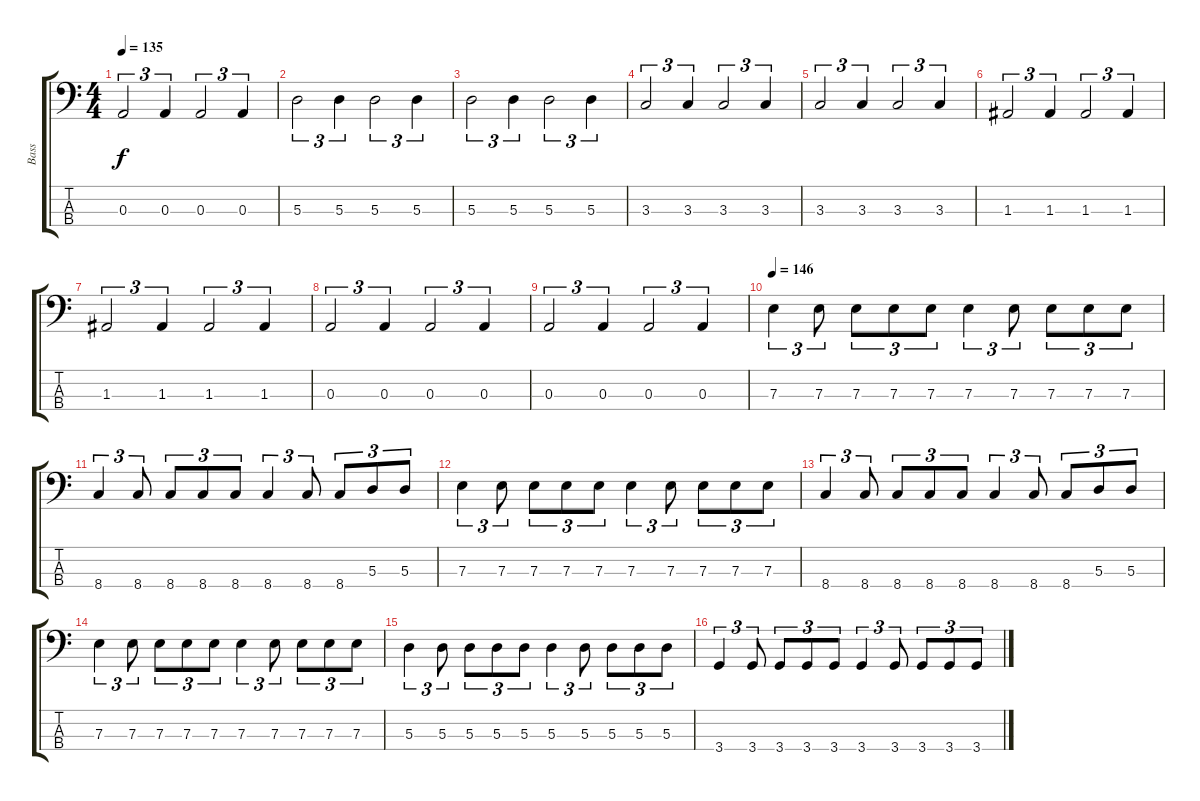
\track ("Bass" "Bass") {instrument electricbassfinger}
\staff {score tabs}
\tuning (G2 D2 A1 E1) {hide}
\ts (4 4)
\tempo 135
\clef f4
\ks c
0.3.2{tu (3 2) dy f} 0.3.4{tu (3 2)} 0.3.2{tu (3 2)} 0.3.4{tu (3 2)} |
5.3.2{tu (3 2)} 5.3.4{tu (3 2)} 5.3.2{tu (3 2)} 5.3.4{tu (3 2)} |
5.3.2{tu (3 2)} 5.3.4{tu (3 2)} 5.3.2{tu (3 2)} 5.3.4{tu (3 2)} |
3.3.2{tu (3 2)} 3.3.4{tu (3 2)} 3.3.2{tu (3 2)} 3.3.4{tu (3 2)} |
3.3.2{tu (3 2)} 3.3.4{tu (3 2)} 3.3.2{tu (3 2)} 3.3.4{tu (3 2)} |
1.3.2{tu (3 2)} 1.3.4{tu (3 2)} 1.3.2{tu (3 2)} 1.3.4{tu (3 2)} |
1.3.2{tu (3 2)} 1.3.4{tu (3 2)} 1.3.2{tu (3 2)} 1.3.4{tu (3 2)} |
0.3.2{tu (3 2)} 0.3.4{tu (3 2)} 0.3.2{tu (3 2)} 0.3.4{tu (3 2)} |
0.3.2{tu (3 2)} 0.3.4{tu (3 2)} 0.3.2{tu (3 2)} 0.3.4{tu (3 2)} |
\tempo 146
7.3.4{tu (3 2)} 7.3.8{tu (3 2)} 7.3.8{tu (3 2)} 7.3.8{tu (3 2)} 7.3.8{tu (3 2)} 7.3.4{tu (3 2)} 7.3.8{tu (3 2)} 7.3.8{tu (3 2)} 7.3.8{tu (3 2)} 7.3.8{tu (3 2)} |
8.4.4{tu (3 2)} 8.4.8{tu (3 2)} 8.4.8{tu (3 2)} 8.4.8{tu (3 2)} 8.4.8{tu (3 2)} 8.4.4{tu (3 2)} 8.4.8{tu (3 2)} 8.4.8{tu (3 2)} 5.3.8{tu (3 2)} 5.3.8{tu (3 2)} |
7.3.4{tu (3 2)} 7.3.8{tu (3 2)} 7.3.8{tu (3 2)} 7.3.8{tu (3 2)} 7.3.8{tu (3 2)} 7.3.4{tu (3 2)} 7.3.8{tu (3 2)} 7.3.8{tu (3 2)} 7.3.8{tu (3 2)} 7.3.8{tu (3 2)} |
8.4.4{tu (3 2)} 8.4.8{tu (3 2)} 8.4.8{tu (3 2)} 8.4.8{tu (3 2)} 8.4.8{tu (3 2)} 8.4.4{tu (3 2)} 8.4.8{tu (3 2)} 8.4.8{tu (3 2)} 5.3.8{tu (3 2)} 5.3.8{tu (3 2)} |
7.3.4{tu (3 2)} 7.3.8{tu (3 2)} 7.3.8{tu (3 2)} 7.3.8{tu (3 2)} 7.3.8{tu (3 2)} 7.3.4{tu (3 2)} 7.3.8{tu (3 2)} 7.3.8{tu (3 2)} 7.3.8{tu (3 2)} 7.3.8{tu (3 2)} |
5.3.4{tu (3 2)} 5.3.8{tu (3 2)} 5.3.8{tu (3 2)} 5.3.8{tu (3 2)} 5.3.8{tu (3 2)} 5.3.4{tu (3 2)} 5.3.8{tu (3 2)} 5.3.8{tu (3 2)} 5.3.8{tu (3 2)} 5.3.8{tu (3 2)} |
3.4.4{tu (3 2)} 3.4.8{tu (3 2)} 3.4.8{tu (3 2)} 3.4.8{tu (3 2)} 3.4.8{tu (3 2)} 3.4.4{tu (3 2)} 3.4.8{tu (3 2)} 3.4.8{tu (3 2)} 3.4.8{tu (3 2)} 3.4.8{tu (3 2)}
